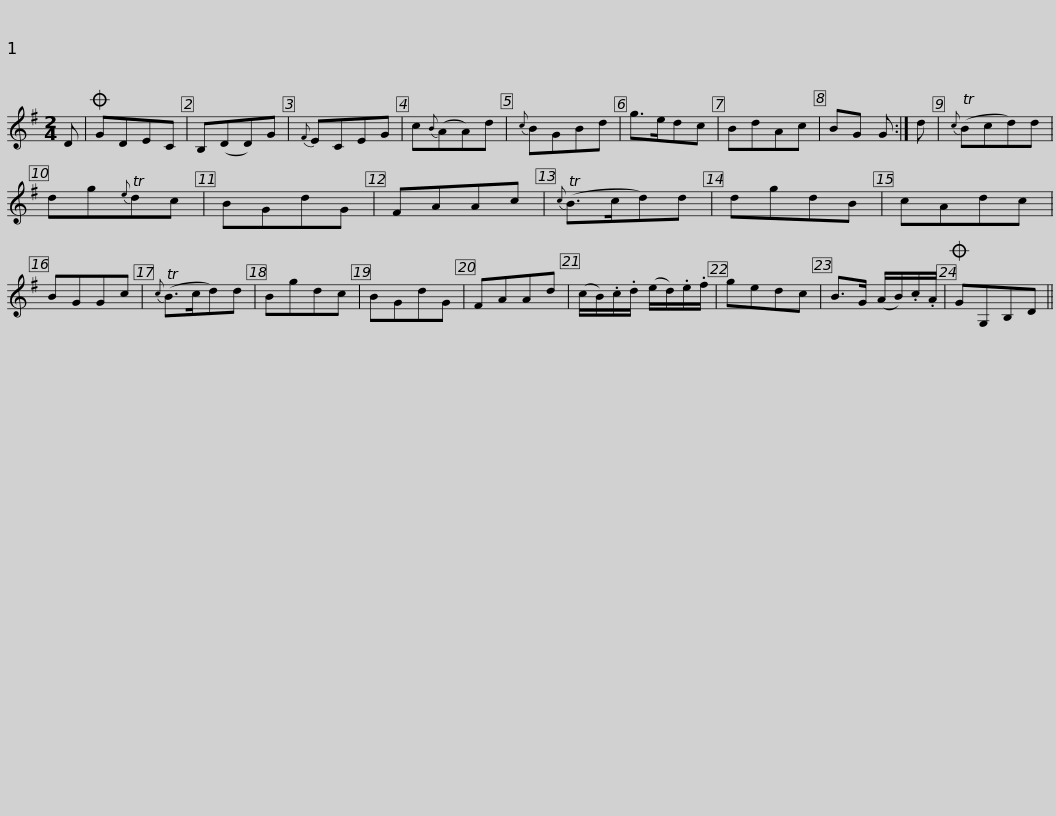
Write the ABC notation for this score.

X:1
L:1/8
M:2/4
I:linebreak $
K:G
V:1 treble
V:1
 D |O GDEC | B,(DD)G |{F} ECEG | c{B}(AA)d | %5
{c} BGBd | g>edc | BdAc | BG G :| d |$ %10
{c} (TBcd)d | dg{e}Tdc | BGdG | FAAc |{c} (TB>cd)d | %15
 dgdB | cAdc | BGGc |{c} (TB>cd)d | Bgdc |$ %20
 BGdG | FAAd | (c/B/).c/.d/ (e/d/).e/.f/ | gedc | B>G (A/B/).c/.A/ | %25
O GG,B,D || %26
